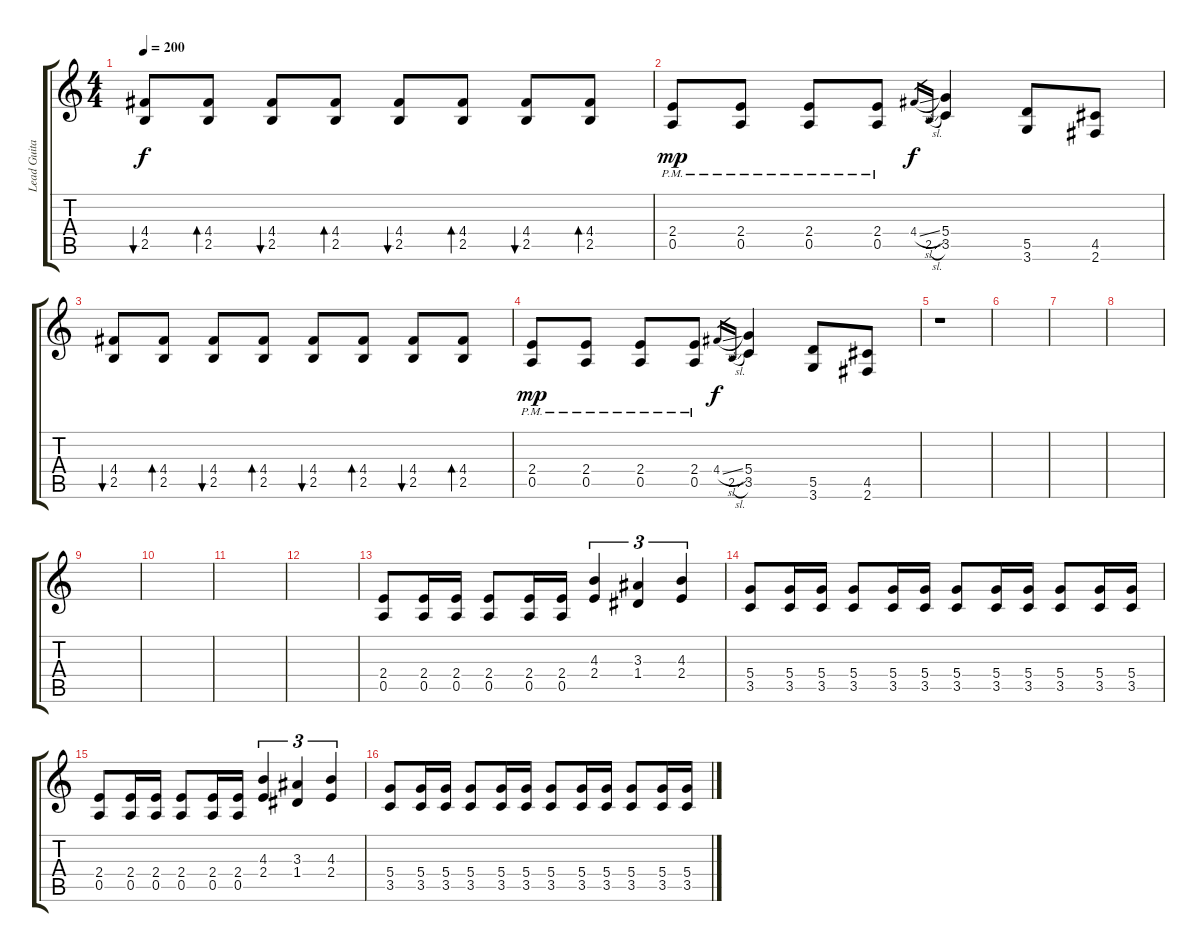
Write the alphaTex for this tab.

\track ("Lead Guitar" "Lead Guita") {instrument distortionguitar}
\staff {score tabs}
\tuning (E4 B3 G3 D3 A2 E2) {hide}
\ts (4 4)
\tempo 200
\clef g2
\ks c
(4.4 2.5).8{bu 60 dy f} (4.4 2.5).8{bd 60} (4.4 2.5).8{bu 60} (4.4 2.5).8{bd 60} (4.4 2.5).8{bu 60} (4.4 2.5).8{bd 60} (4.4 2.5).8{bu 60} (4.4 2.5).8{bd 60} |
(2.4{pm} 0.5{pm}).8{dy mp} (2.4{pm} 0.5{pm}).8 (2.4{pm} 0.5{pm}).8 (2.4{pm} 0.5{pm}).8 4.4{sl}.16{gr dy f} 2.5{sl}.16{gr} (5.4 3.5).4 (5.5 3.6).8 (4.5 2.6).8 |
(4.4 2.5).8{bu 60} (4.4 2.5).8{bd 60} (4.4 2.5).8{bu 60} (4.4 2.5).8{bd 60} (4.4 2.5).8{bu 60} (4.4 2.5).8{bd 60} (4.4 2.5).8{bu 60} (4.4 2.5).8{bd 60} |
(2.4{pm} 0.5{pm}).8{dy mp} (2.4{pm} 0.5{pm}).8 (2.4{pm} 0.5{pm}).8 (2.4{pm} 0.5{pm}).8 4.4{sl}.16{gr dy f} 2.5{sl}.16{gr} (5.4 3.5).4 (5.5 3.6).8 (4.5 2.6).8 |
r.1 |
|
|
|
|
|
|
|
(2.4 0.5).8 (2.4 0.5).16 (2.4 0.5).16 (2.4 0.5).8 (2.4 0.5).16 (2.4 0.5).16 (4.3 2.4).4{tu (3 2)} (3.3 1.4).4{tu (3 2)} (4.3 2.4).4{tu (3 2)} |
(5.4 3.5).8 (5.4 3.5).16 (5.4 3.5).16 (5.4 3.5).8 (5.4 3.5).16 (5.4 3.5).16 (5.4 3.5).8 (5.4 3.5).16 (5.4 3.5).16 (5.4 3.5).8 (5.4 3.5).16 (5.4 3.5).16 |
(2.4 0.5).8 (2.4 0.5).16 (2.4 0.5).16 (2.4 0.5).8 (2.4 0.5).16 (2.4 0.5).16 (4.3 2.4).4{tu (3 2)} (3.3 1.4).4{tu (3 2)} (4.3 2.4).4{tu (3 2)} |
(5.4 3.5).8 (5.4 3.5).16 (5.4 3.5).16 (5.4 3.5).8 (5.4 3.5).16 (5.4 3.5).16 (5.4 3.5).8 (5.4 3.5).16 (5.4 3.5).16 (5.4 3.5).8 (5.4 3.5).16 (5.4 3.5).16
